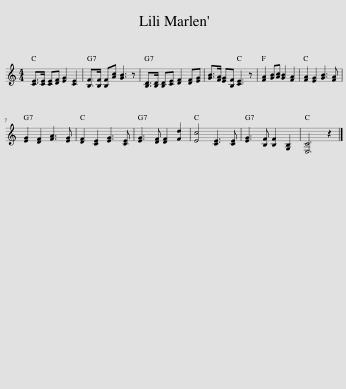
X:1
L:1/8
M:4/4
I:linebreak $
K:C
V:1 treble
V:1
 [CE]>[CE] [CE][DF] [EG]2 [CE]2 | [B,F]>[B,F] [B,F][Ac] [GB]3 z | [B,D]>[B,D] [B,D][CE] [DF]2 [DF][EG] | [GB]>[FA] [EG][B,F] [CE]3 z | [FA]2 [GB][Ac] [GB]2 [FA]2 | %5
 [FA]2 [EG]2 [GB]3 [FA] |$ [EG]2 [DF]2 [FA]3 [EG] | [DF]2 [CE]2 [EG]3 [CE] | [EG]3 [DF] [DF]2 [Fd]2 | [Ec]4 [CE]3 [CE] | %10
 [EG]3 [B,F] [B,F]2 [G,B,]2 | [E,C]6 z2 |] %12
